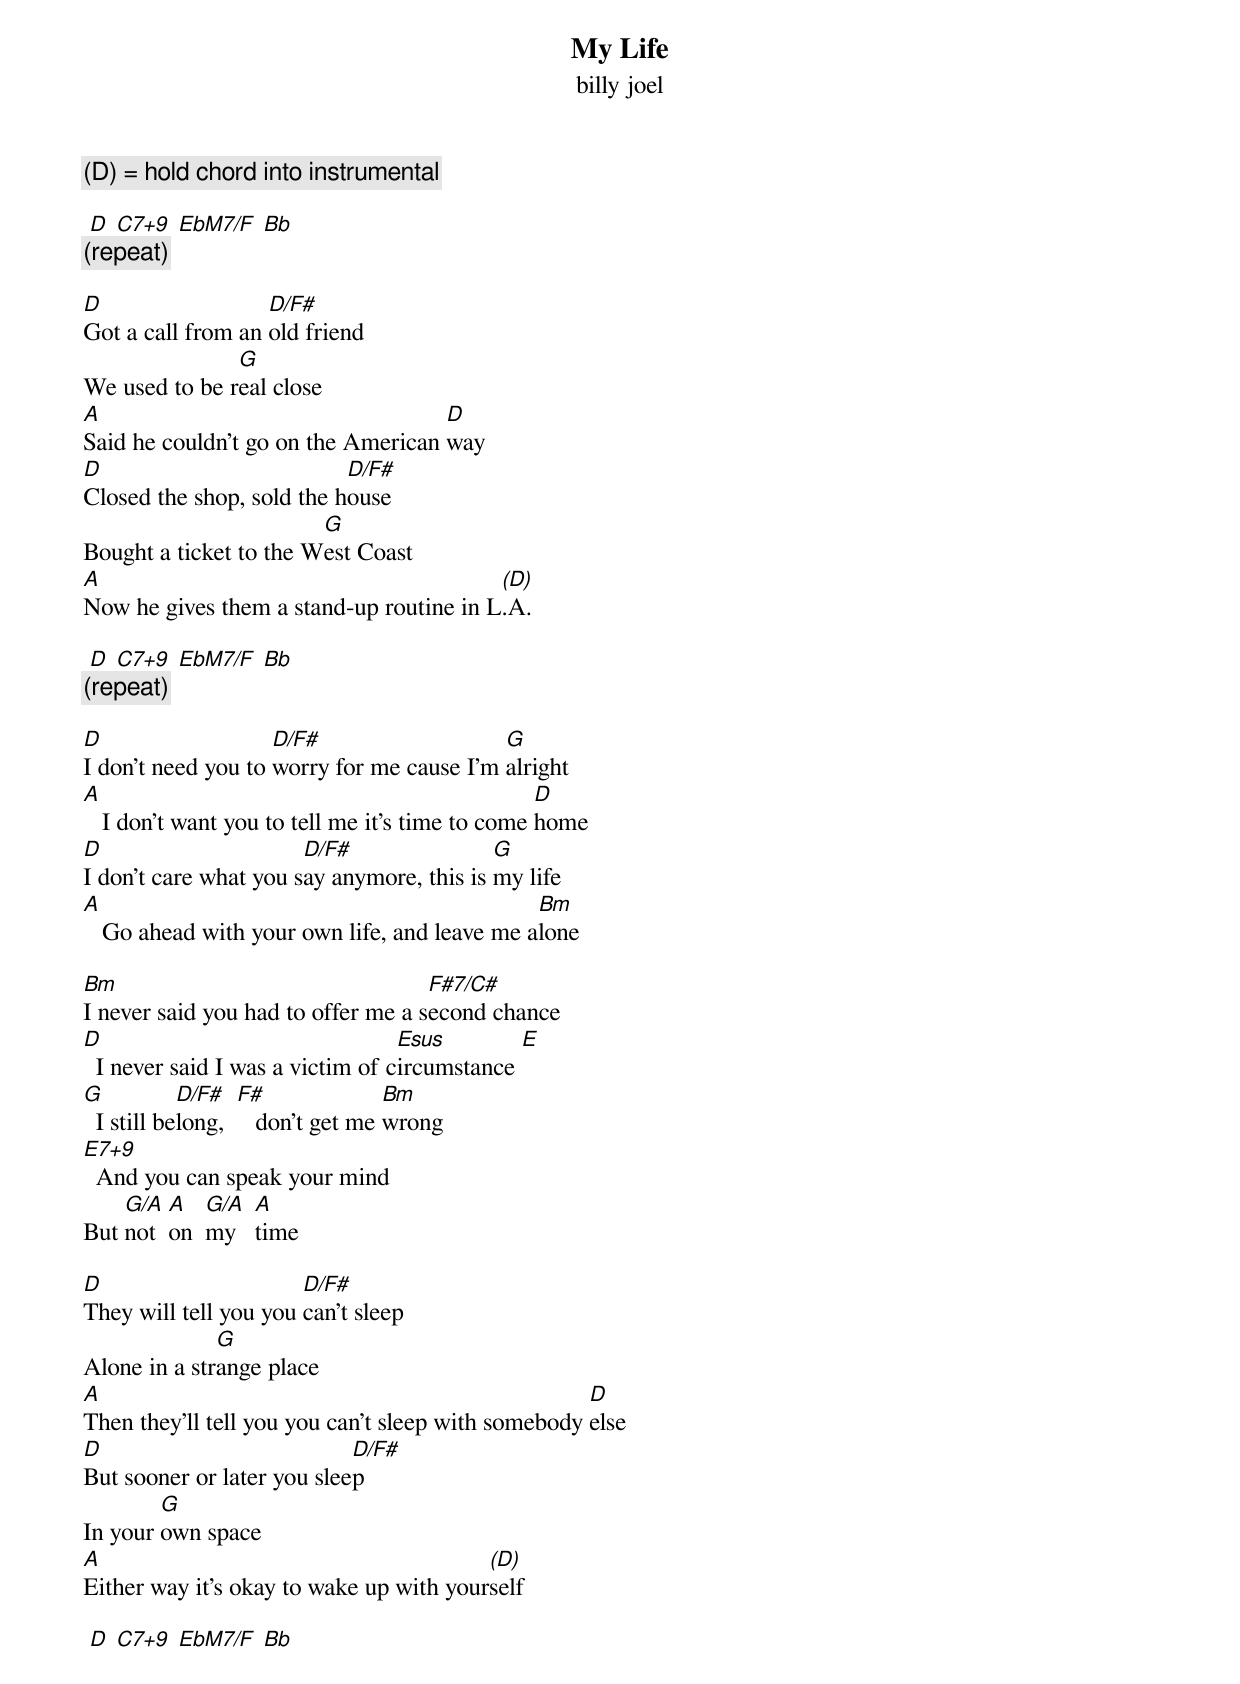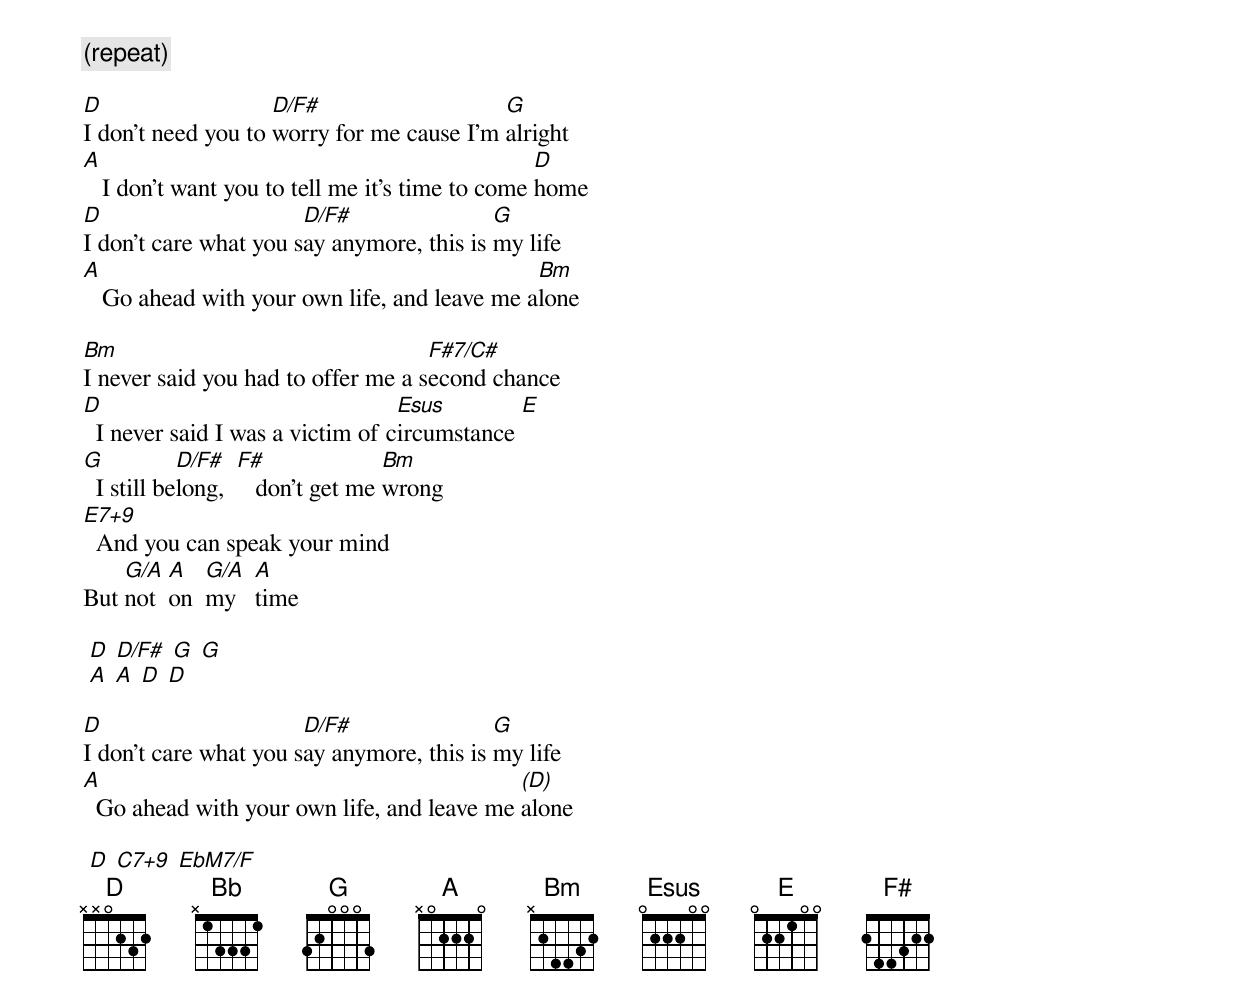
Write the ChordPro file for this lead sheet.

{title: My Life}
{subtitle: billy joel}
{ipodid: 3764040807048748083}

{c:(D) = hold chord into instrumental}

 [D] [C7+9] [EbM7/F] [Bb]
{c:(repeat)}

[D]Got a call from an [D/F#]old friend
We used to be r[G]eal close
[A]Said he couldn't go on the American [D]way
[D]Closed the shop, sold the h[D/F#]ouse
Bought a ticket to the W[G]est Coast
[A]Now he gives them a stand-up routine in L[(D)].A.

 [D] [C7+9] [EbM7/F] [Bb]
{c:(repeat)}

[D]I don't need you to [D/F#]worry for me cause I'm [G]alright
[A]   I don't want you to tell me it's time to come [D]home
[D]I don't care what you s[D/F#]ay anymore, this is [G]my life
[A]   Go ahead with your own life, and leave me a[Bm]lone

[Bm]I never said you had to offer me a s[F#7/C#]econd chance
[D]  I never said I was a victim of c[Esus]ircumstance [E]
[G]  I still be[D/F#]long,  [F#]   don't get me [Bm]wrong
[E7+9]  And you can speak your mind
But [G/A]not  [A]on  [G/A]my   [A]time

[D]They will tell you you [D/F#]can't sleep
Alone in a str[G]ange place
[A]Then they'll tell you you can't sleep with somebody [D]else
[D]But sooner or later you slee[D/F#]p
In your [G]own space
[A]Either way it's okay to wake up with your[(D)]self

 [D] [C7+9] [EbM7/F] [Bb]
{c:(repeat)}

[D]I don't need you to [D/F#]worry for me cause I'm [G]alright
[A]   I don't want you to tell me it's time to come [D]home
[D]I don't care what you s[D/F#]ay anymore, this is [G]my life
[A]   Go ahead with your own life, and leave me a[Bm]lone

[Bm]I never said you had to offer me a s[F#7/C#]econd chance
[D]  I never said I was a victim of c[Esus]ircumstance [E]
[G]  I still be[D/F#]long,  [F#]   don't get me [Bm]wrong
[E7+9]  And you can speak your mind
But [G/A]not  [A]on  [G/A]my   [A]time

 [D] [D/F#] [G] [G]
 [A] [A] [D] [D]

[D]I don't care what you s[D/F#]ay anymore, this is [G]my life
[A]  Go ahead with your own life, and leave me [(D)]alone

 [D] [C7+9] [EbM7/F]
